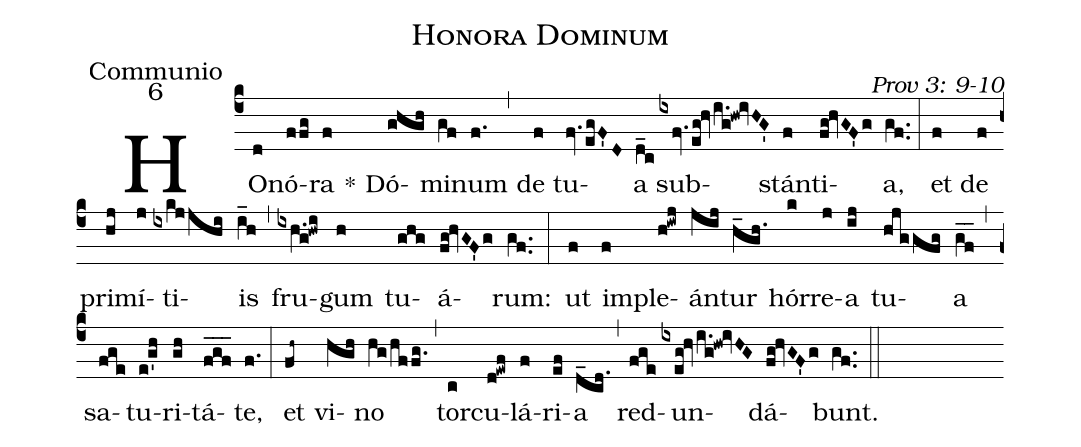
name: Honora Dominum;
office-part: Communio;
mode: 6;
commentary: Prov 3: 9-10;
%%
(c4) HO(d)nó(ffg)ra(f) *() Dó(ghgh)mi(gf)num(f.) (,) de(f) tu(fv.egF'D)a(d_c) sub(ixfv./eg!hv/i.g!hw!ivHG')stán(f)ti(fg!hvGF'g)a,(gf..) (:)
et(f) de(f) pri(hj)mí(j)ti(ixkjjhi)is(i_h) (,) fru(ixh.g!hwi)gum(h) tu(ghg)á(fg!hvGF'g)rum:(gf..) (:)
ut(f) im(f)ple(h!iwj)án(jij)tur(h_gh.) hór(k)re(j)a(ij) tu(hjggfg)a(gf__) (,) sa(fge)tu(e!g'h)ri(gh)tá(fgf___)te,(f.) (:)
et(fh~) vi(hgh)no(hg/hffg.) (,) tor(c)cu(d!ewf)lá(f)ri(ef)a(d_cd.) (,) red(fge)un(ixeg!hv/i.g!hw!ivHG)dá(fg!hvGF'g)bunt.(gf..) (::)
